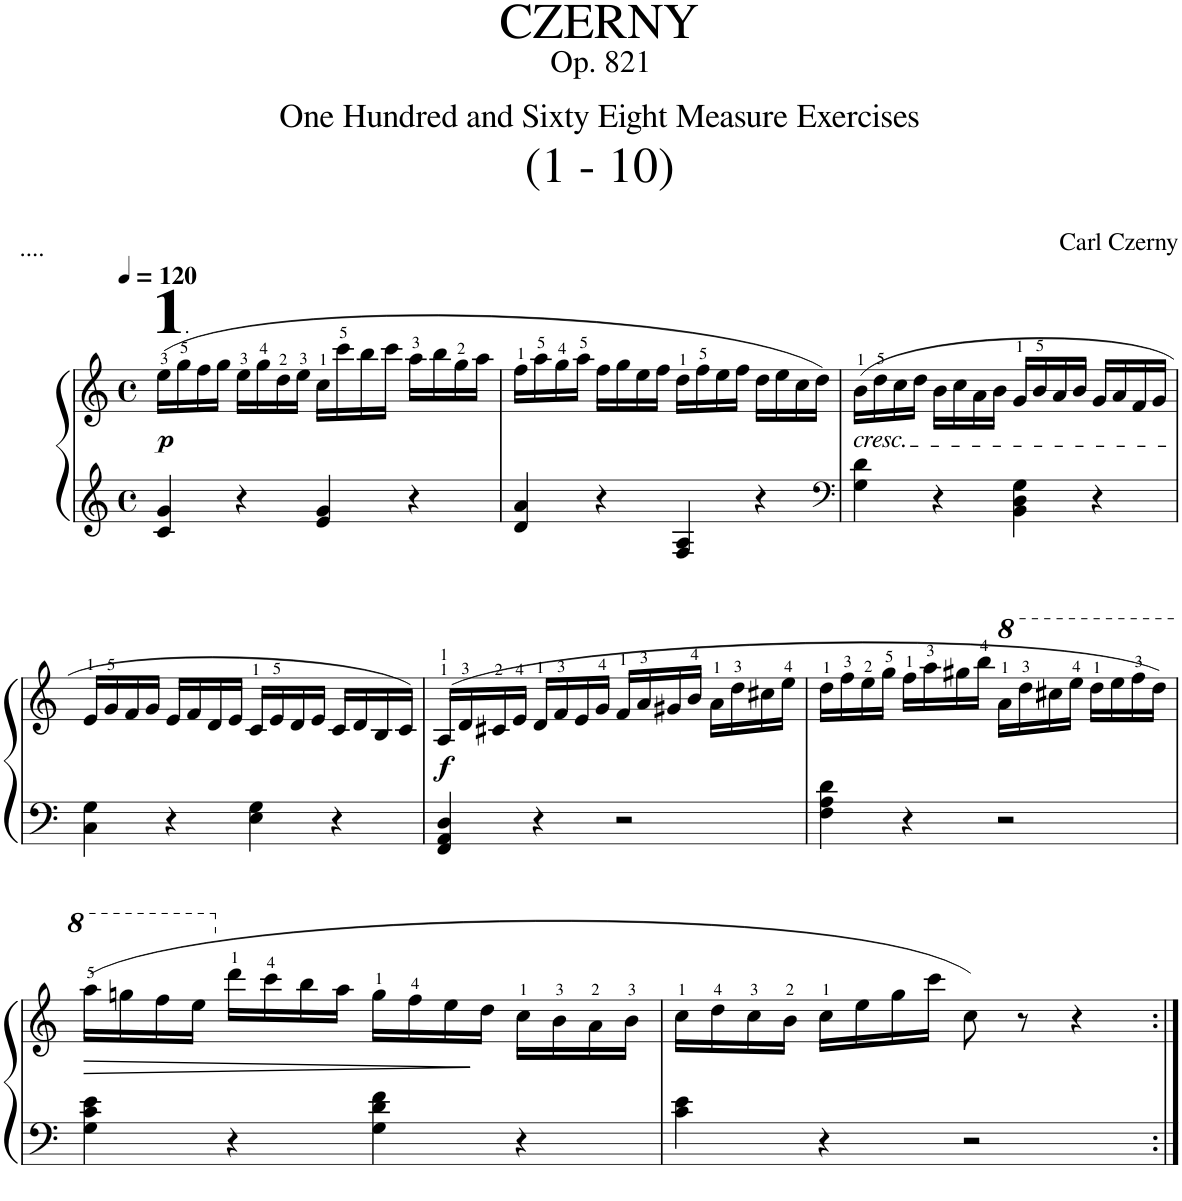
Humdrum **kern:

**kern	**kern	**dynam
*part1	*part1	*part1
*staff2	*staff1	*staff1/2
*I"Piano	*	*
*I'Pno.	*	*
*clefG2	*clefG2	*
*k[]	*k[]	*
*M4/4	*M4/4	*
*met(c)	*met(c)	*
*MM120	*MM120	*
=	=	=
!	!LO:TX:a:B:t=1	!
!	!LO:TX:a:t=.	!
!	!	!LO:DY:b
4c/ 4g/	(16ee\LL	p
.	16gg\	.
.	16ff\	.
.	16gg\JJ	.
4r	16ee\LL	.
.	16gg\	.
.	16dd\	.
.	16ee\JJ	.
4e/ 4g/	16cc\LL	.
.	16ccc\	.
.	16bb\	.
.	16ccc\JJ	.
4r	16aa\LL	.
.	16bb\	.
.	16gg\	.
.	16aa\JJ	.
=1	=1	=1
4d/ 4a/	16ff\LL	.
.	16aa\	.
.	16gg\	.
.	16aa\JJ	.
4r	16ff\LL	.
.	16gg\	.
.	16ee\	.
.	16ff\JJ	.
4F/ 4A/	16dd\LL	.
.	16ff\	.
.	16ee\	.
.	16ff\JJ	.
4r	16dd\LL	.
.	16ee\	.
.	16cc\	.
.	16dd\JJ)	.
=2	=2	=2
*clefF4	*	*
!	!LO:TX:b:i:t=cresc.	!
4G\ 4d\	(16b\LL	.
.	16dd\	.
.	16cc\	.
.	16dd\JJ	.
4r	16b\LL	.
.	16cc\	.
.	16a\	.
.	16b\JJ	.
4BB\ 4D\ 4G\	16g/LL	.
.	16b/	.
.	16a/	.
.	16b/JJ	.
4r	16g/LL	.
.	16a/	.
.	16f/	.
.	16g/JJ	.
!!LO:LB:g=z
=3	=3	=3
4C\ 4G\	16e/LL	.
.	16g/	.
.	16f/	.
.	16g/JJ	.
4r	16e/LL	.
.	16f/	.
.	16d/	.
.	16e/JJ	.
4E\ 4G\	16c/LL	.
.	16e/	.
.	16d/	.
.	16e/JJ	.
4r	16c/LL	.
.	16d/	.
.	16B/	.
.	16c/JJ)	.
=4	=4	=4
!	!	!LO:DY:a=2
4FF/ 4AA/ 4D/	(16A/LL	f
.	16d/	.
.	16c#X/	.
.	16e/JJ	.
4r	16d/LL	.
.	16f/	.
.	16e/	.
.	16g/JJ	.
2r	16f/LL	.
.	16a/	.
.	16g#X/	.
.	16b/JJ	.
.	16a\LL	.
.	16dd\	.
.	16cc#X\	.
.	16ee\JJ	.
=5	=5	=5
4F\ 4A\ 4d\	16dd\LL	.
.	16ff\	.
.	16ee\	.
.	16gg\JJ	.
4r	16ff\LL	.
.	16aa\	.
.	16gg#X\	.
.	16bb\JJ	.
*	*8va	*
2r	16aa\LL	.
.	16ddd\	.
.	16ccc#X\	.
.	16eee\JJ	.
.	16ddd\LL	.
.	16eee\	.
.	16fff\	.
.	16ddd\JJ)	.
!!LO:LB:g=z
=6	=6	=6
!	!	!LO:HP:b
4G\ 4c\ 4e\	(16aaa\LL	>
.	16gggn\	.
.	16fff\	.
.	16eee\JJ	.
*	*X8va	*
4r	16ddd\LL	.
.	16ccc\	.
.	16bb\	.
.	16aa\JJ	.
4G\ 4d\ 4f\	16gg\LL	.
.	16ff\	.
.	16ee\	.
.	16dd\JJ	]
4r	16cc\LL	.
.	16b\	.
.	16a\	.
.	16b\JJ	.
=7	=7	=7
4c\ 4e\	16cc\LL	.
.	16dd\	.
.	16cc\	.
.	16b\JJ	.
4r	16cc\LL	.
.	16ee\	.
.	16gg\	.
.	16ccc\JJ	.
2r	8cc\)	.
.	8r	.
.	4r	.
=:|!	=:|!	=:|!
*-	*-	*-
